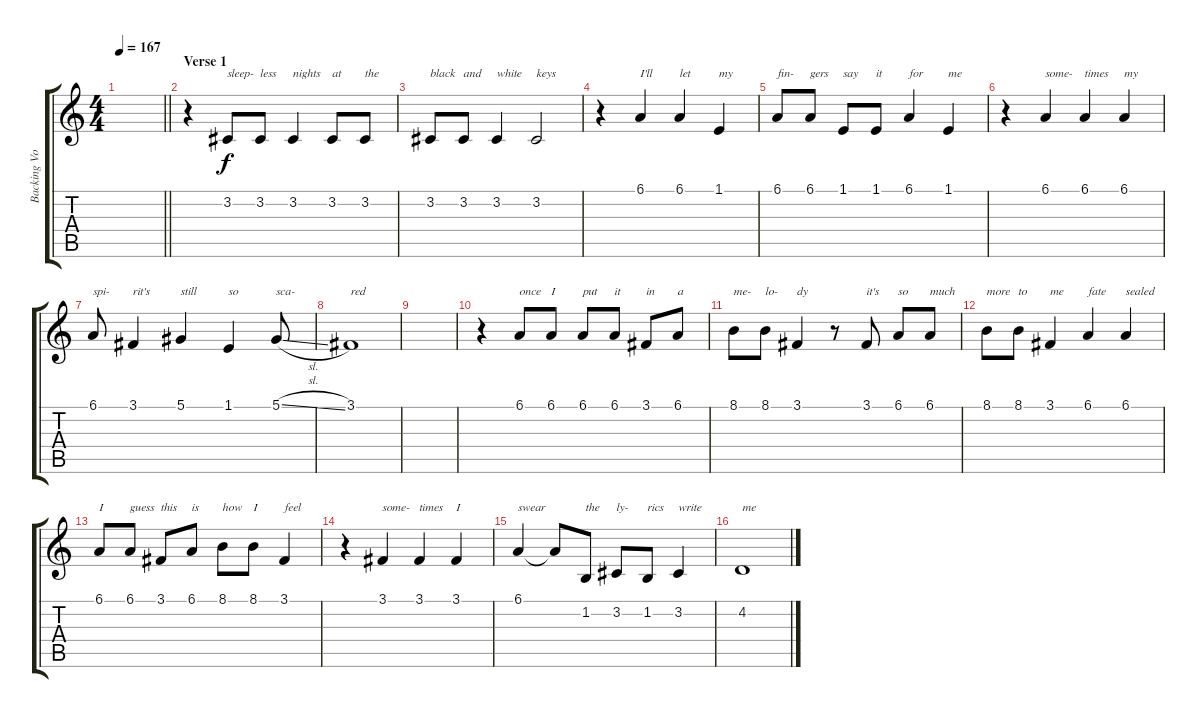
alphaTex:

\track ("Backing Vocals [R]" "Backing Vo") {instrument altosax}
\staff {score tabs}
\tuning (Eb4 Bb3 Gb3 Db3 Ab2 Db2) {hide}
\ts (4 4)
\tempo 167
\clef g2
\barLineRight lightlight
\ks c
|
\section ("" "Verse 1")
r.4 3.2.8{txt "sleep-"} 3.2.8{txt "less"} 3.2.4{txt "nights"} 3.2.8{txt "at"} 3.2.8{txt "the"} |
3.2.8{txt "black"} 3.2.8{txt "and"} 3.2.4{txt "white"} 3.2.2{txt "keys"} |
r.4 6.1.4{txt "I'll"} 6.1.4{txt "let"} 1.1.4{txt "my"} |
6.1.8{txt "fin-"} 6.1.8{txt "gers"} 1.1.8{txt "say"} 1.1.8{txt "it"} 6.1.4{txt "for"} 1.1.4{txt "me"} |
r.4 6.1.4{txt "some-"} 6.1.4{txt "times"} 6.1.4{txt "my"} |
6.1.8{txt "spi-"} 3.1.4{txt "rit's"} 5.1.4{txt "still"} 1.1.4{txt "so"} 5.1{sl}.8{txt "sca-"} |
3.1.1{txt "red"} |
|
r.4 6.1.8{txt "once"} 6.1.8{txt "I"} 6.1.8{txt "put"} 6.1.8{txt "it"} 3.1.8{txt "in"} 6.1.8{txt "a"} |
8.1.8{txt "me-"} 8.1.8{txt "lo-"} 3.1.4{txt "dy"} r.8 3.1.8{txt "it's"} 6.1.8{txt "so"} 6.1.8{txt "much"} |
8.1.8{txt "more"} 8.1.8{txt "to"} 3.1.4{txt "me"} 6.1.4{txt "fate"} 6.1.4{txt "sealed"} |
6.1.8{txt "I"} 6.1.8{txt "guess"} 3.1.8{txt "this"} 6.1.8{txt "is"} 8.1.8{txt "how"} 8.1.8{txt "I"} 3.1.4{txt "feel"} |
r.4 3.1.4{txt "some-"} 3.1.4{txt "times"} 3.1.4{txt "I"} |
6.1.4{txt "swear"} 6.1{t}.8 1.2.8{txt "the"} 3.2.8{txt "ly-"} 1.2.8{txt "rics"} 3.2.4{txt "write"} |
4.2.1{txt "me"}
